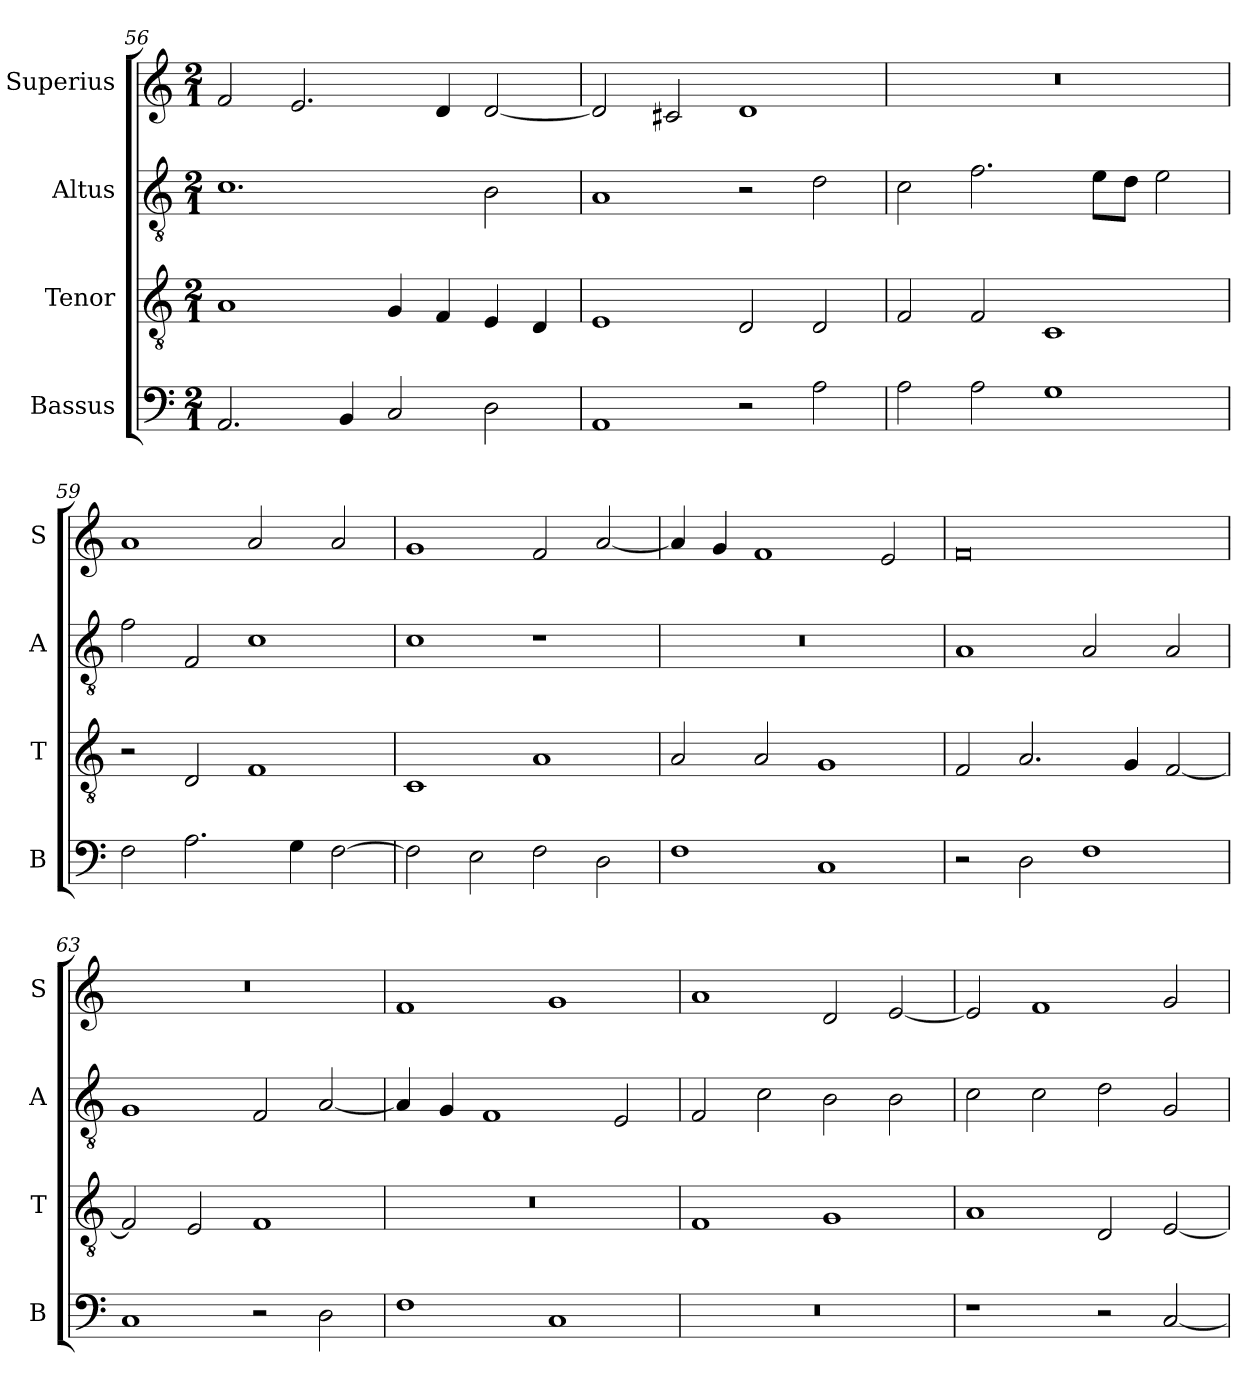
**kern	**kern	**kern	**kern
*part4	*part3	*part2	*part1
*staff4	*staff3	*staff2	*staff1
*I"Bassus	*I"Tenor	*I"Altus	*I"Superius
*I'B	*I'T	*I'A	*I'S
*clefF4	*clefGv2	*clefGv2	*clefG2
*k[]	*k[]	*k[]	*k[]
*C:	*C:	*C:	*C:
*M2/1	*M2/1	*M2/1	*M2/1
=56	=56	=56	=56
2.AA	1A	1.c	2f
.	.	.	2.e
4BB	.	.	.
2C	4G	.	.
.	4F	.	4d
2D	4E	2B	[2d
.	4D	.	.
=57	=57	=57	=57
1AA	1E	1A	2d]
.	.	.	2c#X
2r	2D	2r	1d
2A	2D	2d	.
=58	=58	=58	=58
2A	2F	2c	0r
2A	2F	2.f	.
1G	1C	.	.
.	.	8eL	.
.	.	8dJ	.
.	.	2e	.
=59	=59	=59	=59
2F	2r	2f	1a
2.A	2D	2F	.
.	1F	1c	2a
4G	.	.	.
[2F	.	.	2a
=60	=60	=60	=60
2F]	1C	1c	1g
2E	.	.	.
2F	1A	1r	2f
2D	.	.	[2a
=61	=61	=61	=61
1F	2A	0r	4a]
.	.	.	4g
.	2A	.	1f
1C	1G	.	.
.	.	.	2e
=62	=62	=62	=62
2r	2F	1A	0f
2D	2.A	.	.
1F	.	2A	.
.	4G	.	.
.	[2F	2A	.
=63	=63	=63	=63
1C	2F]	1G	0r
.	2E	.	.
2r	1F	2F	.
2D	.	[2A	.
=64	=64	=64	=64
1F	0r	4A]	1f
.	.	4G	.
.	.	1F	.
1C	.	.	1g
.	.	2E	.
=65	=65	=65	=65
0r	1F	2F	1a
.	.	2c	.
.	1G	2B	2d
.	.	2B	[2e
=66	=66	=66	=66
1r	1A	2c	2e]
.	.	2c	1f
2r	2D	2d	.
[2C	[2E	2G	2g
=	=	=	=
*-	*-	*-	*-
